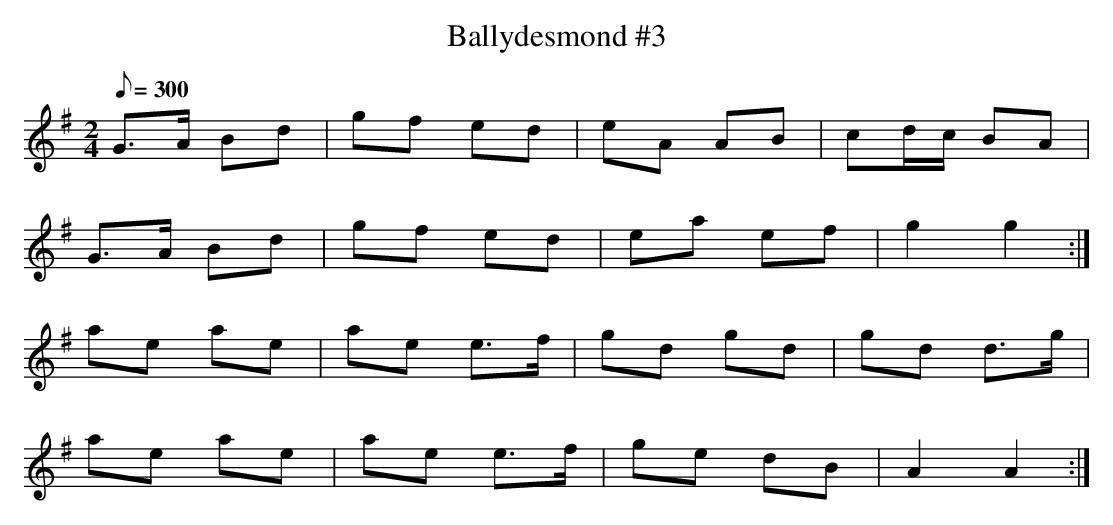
X:1
T: Ballydesmond #3
M: 2/4
L: 1/8
Q: 300
K: G
G>A Bd|gf ed|eA AB|cd/2c/2 BA|
G>A Bd|gf ed|ea ef|g2 g2 :|
ae ae|ae e>f|gd gd|gd d>g|
ae ae|ae e>f|ge dB|A2 A2 :|
